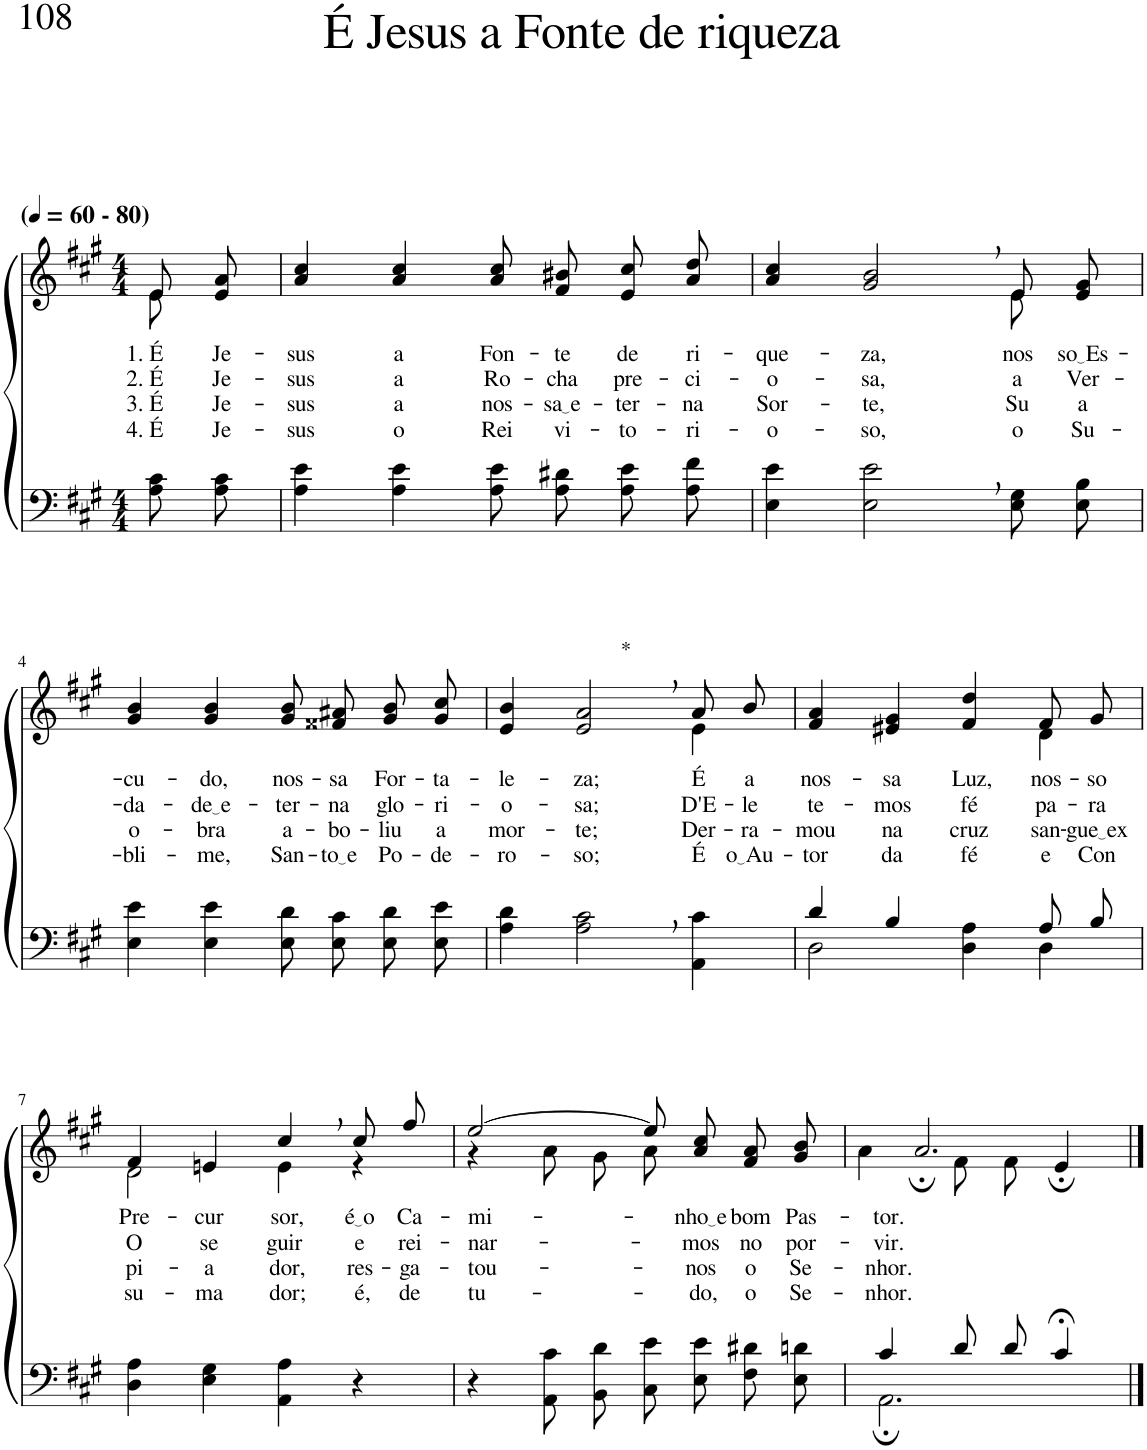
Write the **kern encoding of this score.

**kern	**kern	**text	**text	**text	**text
*part2	*part1	*part1	*part1	*part1	*part1
*staff2	*staff1	*staff1	*staff1	*staff1	*staff1
*I"Parte III e IV	*I"Parte I e II	*	*	*	*
*clefF4	*clefG2	*	*	*	*
*Trd1c2	*Trd1c2	*	*	*	*
*k[f#c#g#]	*k[f#c#g#]	*	*	*	*
*M4/4	*M4/4	*	*	*	*
*MM60	*MM60	*	*	*	*
=1	=1	=1	=1	=1	=1
*	*^	*	*	*	*
!	!LO:TX:a:B:t=(	!	!	!	!	!
!	!LO:TX:a:B:t=- 80)	!	!	!	!	!
!	!	!	!LO:LY:b	!LO:LY:b	!LO:LY:b	!LO:LY:b
8A\ 8c#\L	8e/L	8e\	1. É	2. É	3. É	4. É
!	!	!	!LO:LY:b	!LO:LY:b	!LO:LY:b	!LO:LY:b
8A\ 8c#\J	8e/ 8a/J	8ryy	Je-	Je-	Je-	Je-
=2	=2	=2	=2	=2	=2	=2
!	!	!	!LO:LY:b	!LO:LY:b	!LO:LY:b	!LO:LY:b
*	*v	*v	*	*	*	*
4A\ 4e\	4a/ 4cc#/	-sus	-sus	-sus	-sus
!	!	!LO:LY:b	!LO:LY:b	!LO:LY:b	!LO:LY:b
4A\ 4e\	4a/ 4cc#/	a	a	a	o
!	!	!LO:LY:b	!LO:LY:b	!LO:LY:b	!LO:LY:b
8A\ 8e\L	8a/ 8cc#/L	Fon-	Ro-	nos-	Rei
!	!	!LO:LY:b	!LO:LY:b	!LO:LY:b	!LO:LY:b
8A\ 8d#X\J	8f#/ 8b#X/J	-te	-cha	sa e	vi-
!	!	!LO:LY:b	!LO:LY:b	!LO:LY:b	!LO:LY:b
8A\ 8e\L	8e/ 8cc#/L	de	pre-	-ter-	-to-
!	!	!LO:LY:b	!LO:LY:b	!LO:LY:b	!LO:LY:b
8A\ 8f#\J	8a/ 8dd/J	ri-	-ci-	-na	-ri-
=3	=3	=3	=3	=3	=3
!	!	!LO:LY:b	!LO:LY:b	!LO:LY:b	!LO:LY:b
*	*^	*	*	*	*
4E\ 4e\	4a/ 4cc#/	2.ryy	-que-	-o-	Sor-	-o-
!	!	!	!LO:LY:b	!LO:LY:b	!LO:LY:b	!LO:LY:b
2E\, 2e\,	2g#/, 2b/,	.	-za,	-sa,	-te,	-so,
!	!	!	!LO:LY:b	!LO:LY:b	!LO:LY:b	!LO:LY:b
8E\ 8G#\L	8e/L	8e\	nos-	a	Su-	o
!	!	!	!LO:LY:b	!LO:LY:b	!LO:LY:b	!LO:LY:b
8E\ 8B\J	8e/ 8g#/J	8ryy	so Es	Ver-	-a	Su-
!!LO:LB:g=z
=4	=4	=4	=4	=4	=4	=4
!	!	!	!LO:LY:b	!LO:LY:b	!LO:LY:b	!LO:LY:b
*	*v	*v	*	*	*	*
4E\ 4e\	4g#/ 4b/	-cu-	-da-	o-	-bli-
!	!	!LO:LY:b	!LO:LY:b	!LO:LY:b	!LO:LY:b
4E\ 4e\	4g#/ 4b/	-do,	de e	-bra	-me,
!	!	!LO:LY:b	!LO:LY:b	!LO:LY:b	!LO:LY:b
8E\ 8d\L	8g#/ 8b/L	nos-	-ter-	a-	San-
!	!	!LO:LY:b	!LO:LY:b	!LO:LY:b	!LO:LY:b
8E\ 8c#\J	8f##X/ 8a#X/J	-sa	-na	-bo-	to e
!	!	!LO:LY:b	!LO:LY:b	!LO:LY:b	!LO:LY:b
8E\ 8d\L	8g#/ 8b/L	For-	glo-	-liu	Po-
!	!	!LO:LY:b	!LO:LY:b	!LO:LY:b	!LO:LY:b
8E\ 8e\J	8g#/ 8cc#/J	-ta-	-ri-	a	-de-
=5	=5	=5	=5	=5	=5
!	!	!LO:LY:b	!LO:LY:b	!LO:LY:b	!LO:LY:b
*	*^	*	*	*	*
4A\ 4d\	4e/ 4b/	2.ryy	-le-	-o-	mor-	-ro-
!	!LO:TX:a:t=*	!	!	!	!	!
!	!	!	!LO:LY:b	!LO:LY:b	!LO:LY:b	!LO:LY:b
2A\, 2c#\,	2e/, 2a/,	.	-za;	-sa;	-te;	-so;
!	!	!	!LO:LY:b	!LO:LY:b	!LO:LY:b	!LO:LY:b
4AA\ 4c#\	8a/L	4e\	É	D'E-	Der-	É
!	!	!	!LO:LY:b	!LO:LY:b	!LO:LY:b	!LO:LY:b
.	8b/J	.	a	-le	-ra-	o Au
=6	=6	=6	=6	=6	=6	=6
*^	*	*	*	*	*	*
!	!	!	!	!LO:LY:b	!LO:LY:b	!LO:LY:b	!LO:LY:b
4d/	2D\	4f#/ 4a/	2.ryy	nos-	te-	-mou	-tor
!	!	!	!	!LO:LY:b	!LO:LY:b	!LO:LY:b	!LO:LY:b
4B/	.	4e#X/ 4g#/	.	-sa	-mos	na	da
!	!	!	!	!LO:LY:b	!LO:LY:b	!LO:LY:b	!LO:LY:b
4ryy	4D\ 4A\	4f#/ 4dd/	.	Luz,	fé	cruz	fé
!	!	!	!	!LO:LY:b	!LO:LY:b	!LO:LY:b	!LO:LY:b
8A/L	4D\	8f#/L	4d\	nos-	pa-	san-	e
!	!	!	!	!LO:LY:b	!LO:LY:b	!LO:LY:b	!LO:LY:b
8B/J	.	8g#/J	.	-so	-ra	gue ex	Con-
*v	*v	*	*	*	*	*	*
!!LO:LB:g=z	!!
=7	=7	=7	=7	=7	=7	=7
!	!	!	!LO:LY:b	!LO:LY:b	!LO:LY:b	!LO:LY:b
4D\ 4A\	4f#/	2d\	Pre-	O	pi-	-su-
!	!	!	!LO:LY:b	!LO:LY:b	!LO:LY:b	!LO:LY:b
4E\ 4G#\	4en/	.	-cur-	se-	-a-	-ma-
!	!	!	!LO:LY:b	!LO:LY:b	!LO:LY:b	!LO:LY:b
4AA\ 4A\	4cc#,/	4e\	-sor,	-guir	-dor,	-dor;
!	!	!	!LO:LY:b	!LO:LY:b	!LO:LY:b	!LO:LY:b
4r	8cc#/L	4r	é o	e	-res-	é,
!	!	!	!LO:LY:b	!LO:LY:b	!LO:LY:b	!LO:LY:b
.	8ff#/J	.	Ca-	rei-	-ga-	de
=8	=8	=8	=8	=8	=8	=8
!	!	!	!LO:LY:b	!LO:LY:b	!LO:LY:b	!LO:LY:b
4r	[2ee/	4r	-mi-	-nar-	-tou-	tu-
8AA\ 8c#\L	.	8a\	.	.	.	.
8BB\ 8d\J	.	8g#\L	.	.	.	.
8C#\ 8e\L	8ee\L]	8a\J	.	.	.	.
!	!	!	!LO:LY:b	!LO:LY:b	!LO:LY:b	!LO:LY:b
8E\ 8e\J	8a\ 8cc#\J	4.ryy	nho e	-mos	-nos	-do,
!	!	!	!LO:LY:b	!LO:LY:b	!LO:LY:b	!LO:LY:b
8F#\ 8d#X\L	8f#/ 8a/L	.	bom	no	o	o
!	!	!	!LO:LY:b	!LO:LY:b	!LO:LY:b	!LO:LY:b
8E\ 8dn\J	8g#/ 8b/J	.	Pas-	por-	Se-	Se-
=9	=9	=9	=9	=9	=9	=9
*^	*	*	*	*	*	*
!	!	!	!	!LO:LY:b	!LO:LY:b	!LO:LY:b	!LO:LY:b
4c#/	2.AA;\	4a\	2.a;/	-tor.	-vir.	-nhor.	-nhor.
8d/L	.	8f#\L	.	.	.	.	.
8d/J	.	8f#\J	.	.	.	.	.
4c#;</	.	4e;/	.	.	.	.	.
*v	*v	*	*	*	*	*	*
*	*v	*v	*	*	*	*
==	==	==	==	==	==
*-	*-	*-	*-	*-	*-
